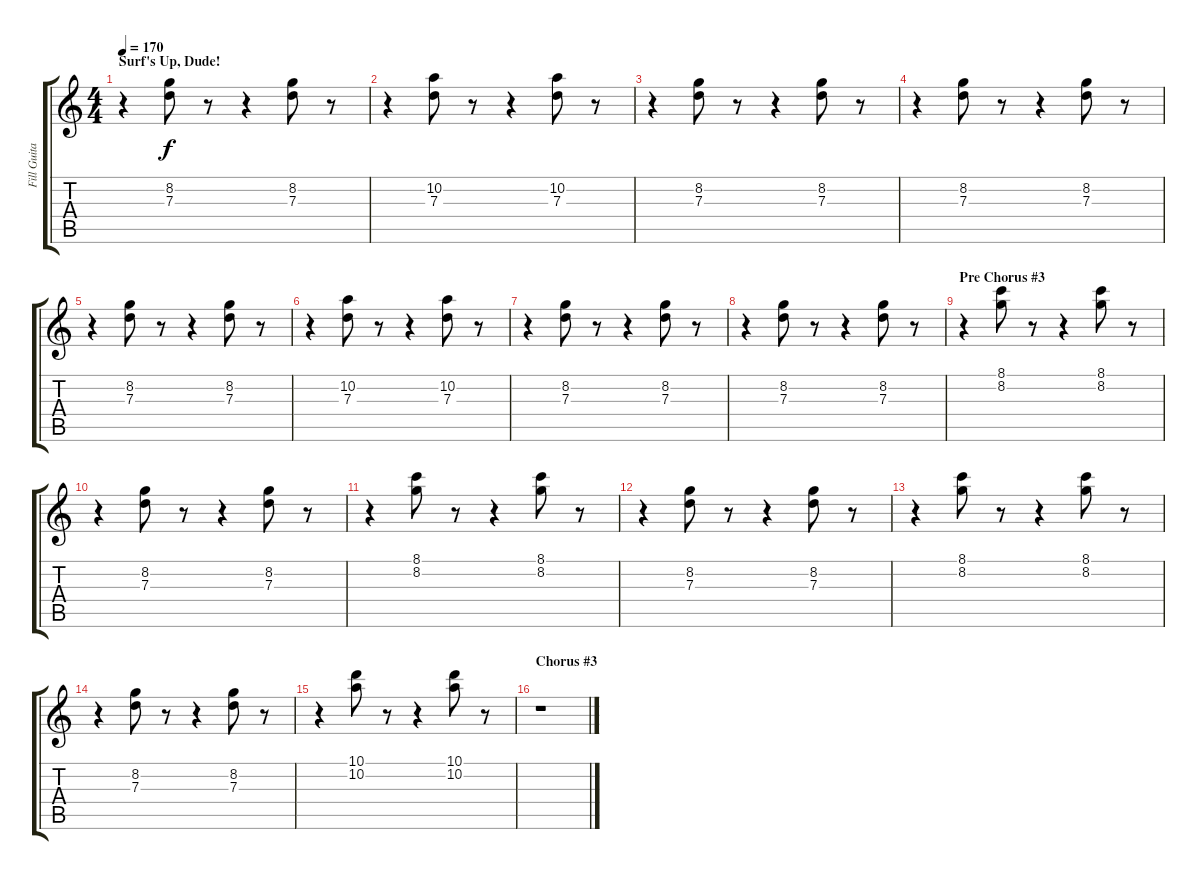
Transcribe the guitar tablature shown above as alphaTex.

\track ("Fill Guitar" "Fill Guita") {instrument electricguitarclean}
\staff {score tabs}
\tuning (E4 B3 G3 D3 A2 E2) {hide}
\ts (4 4)
\section ("" "Surf's Up, Dude!")
\tempo 170
\clef g2
\ks c
r.4{dy f} (8.2 7.3).8 r.8 r.4 (8.2 7.3).8 r.8 |
r.4 (10.2 7.3).8 r.8 r.4 (10.2 7.3).8 r.8 |
r.4 (8.2 7.3).8 r.8 r.4 (8.2 7.3).8 r.8 |
r.4 (8.2 7.3).8 r.8 r.4 (8.2 7.3).8 r.8 |
r.4 (8.2 7.3).8 r.8 r.4 (8.2 7.3).8 r.8 |
r.4 (10.2 7.3).8 r.8 r.4 (10.2 7.3).8 r.8 |
r.4 (8.2 7.3).8 r.8 r.4 (8.2 7.3).8 r.8 |
r.4 (8.2 7.3).8 r.8 r.4 (8.2 7.3).8 r.8 |
\section ("" "Pre Chorus #3")
r.4 (8.1 8.2).8 r.8 r.4 (8.1 8.2).8 r.8 |
r.4 (8.2 7.3).8 r.8 r.4 (8.2 7.3).8 r.8 |
r.4 (8.1 8.2).8 r.8 r.4 (8.1 8.2).8 r.8 |
r.4 (8.2 7.3).8 r.8 r.4 (8.2 7.3).8 r.8 |
r.4 (8.1 8.2).8 r.8 r.4 (8.1 8.2).8 r.8 |
r.4 (8.2 7.3).8 r.8 r.4 (8.2 7.3).8 r.8 |
r.4 (10.1 10.2).8 r.8 r.4 (10.1 10.2).8 r.8 |
\section ("" "Chorus #3")
r.1
